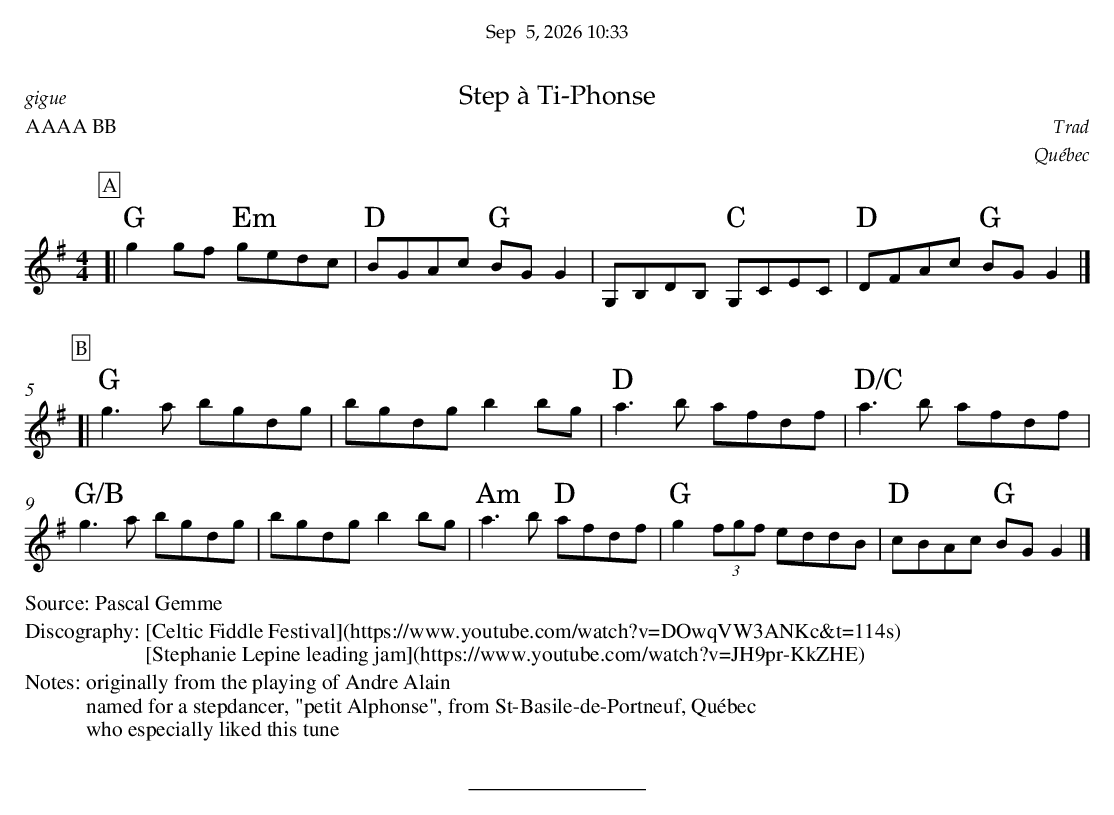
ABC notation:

X:1
T:Step à Ti-Phonse
C:Trad
O:Québec
P:AAAA BB
M:4/4
L:1/8
K:Gmaj
P:A
[| "G" g2 gf "Em" gedc | "D" BGAc "G" BGG2 | G,B,DB, "C" G,CEC | "D" DFAc "G" BGG2 |]
%%vskip 0.5cm
P:B
[| "G" g2>a2 bgdg | bgdg b2bg | "D" a2>b2 afdf | "D/C" a2>b2 afdf |
 "G/B" g2>a2 bgdg | bgdg b2bg | "Am" a2>b2 "D" afdf | "G" g2(3fgf eddB | "D" cBAc "G" BG G2 |]
